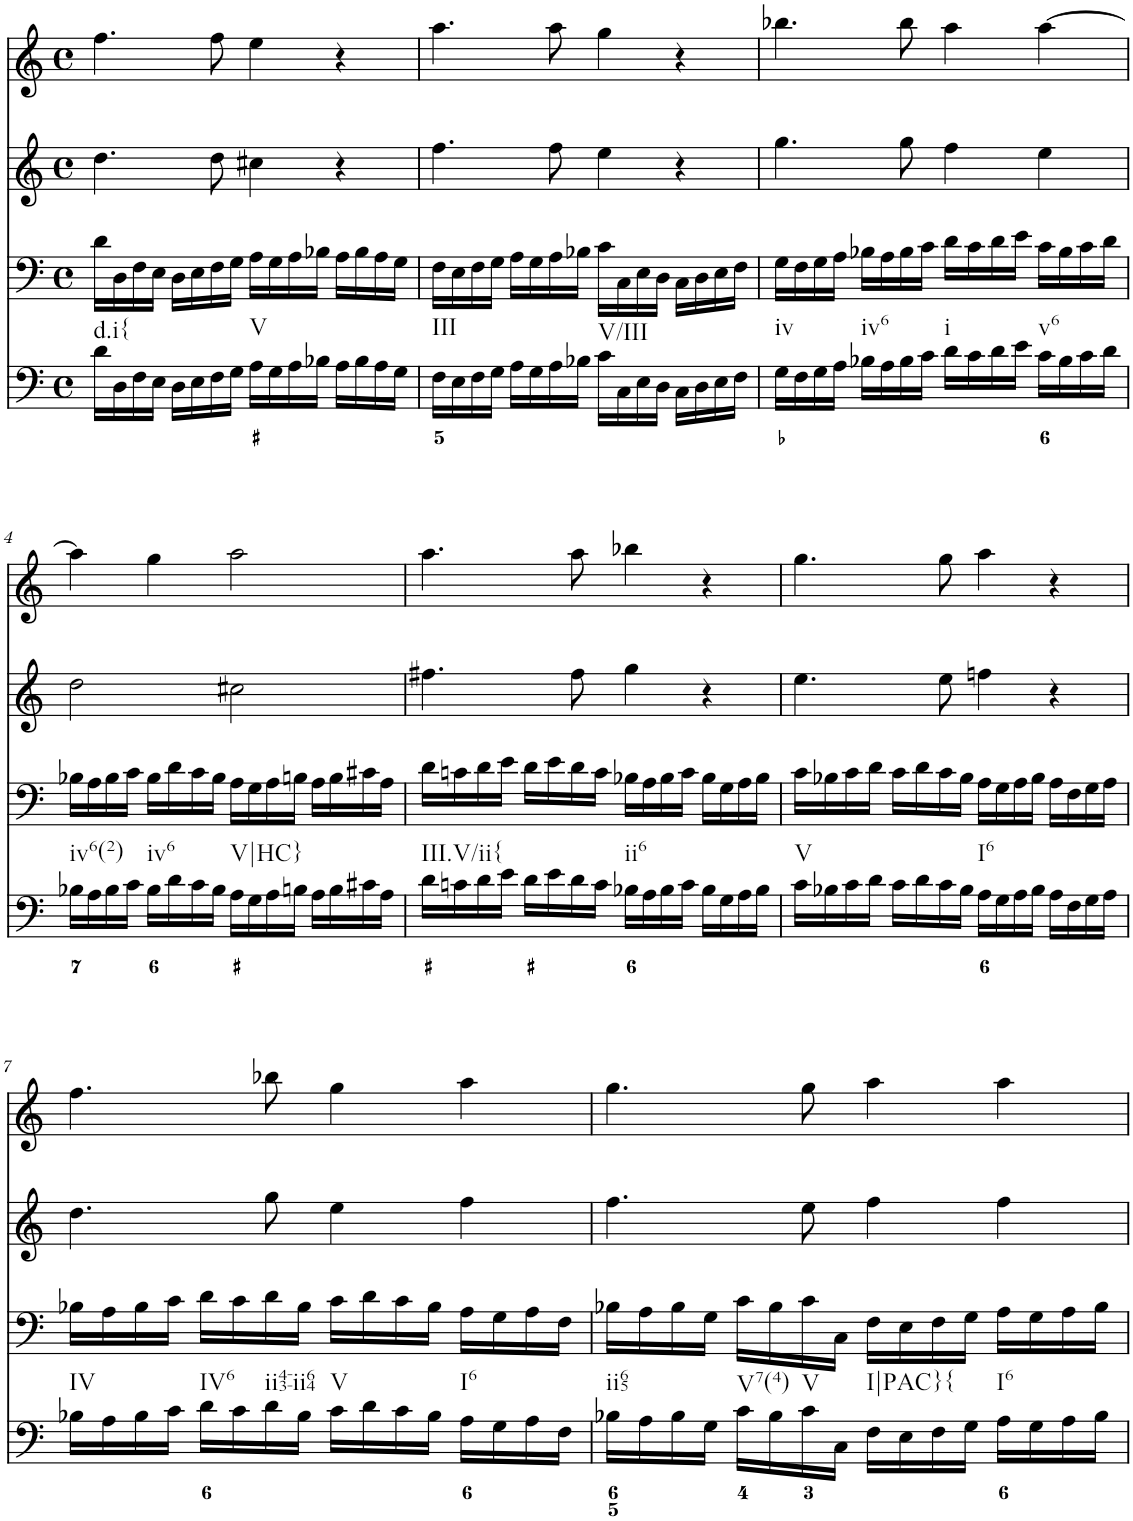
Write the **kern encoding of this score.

**kern	**kern	**kern	**kern
*part4	*part3	*part2	*part1
*staff4	*staff3	*staff2	*staff1
*I"Piano	*I"Piano	*I"Piano	*I"Piano
*I'Pno	*I'Pno	*I'Pno	*I'Pno
*clefF4	*clefF4	*clefG2	*clefG2
*k[]	*k[]	*k[]	*k[]
*M4/4	*M4/4	*M4/4	*M4/4
*met(c)	*met(c)	*met(c)	*met(c)
=1	=1	=1	=1
!	!LO:TX:b:t=d.i{	!	!
16d\LL	16d\LL	4.dd\	4.ff\
16D\	16D\	.	.
16F\	16F\	.	.
16E\JJ	16E\JJ	.	.
16D\LL	16D\LL	.	.
16E\	16E\	.	.
16F\	16F\	8dd\	8ff\
16G\JJ	16G\JJ	.	.
!	!LO:TX:b:t=V	!	!
16A\LL	16A\LL	4cc#X\	4ee\
16G\	16G\	.	.
16A\	16A\	.	.
16B-X\JJ	16B-X\JJ	.	.
16A\LL	16A\LL	4r	4r
16B-\	16B-\	.	.
16A\	16A\	.	.
16G\JJ	16G\JJ	.	.
=2	=2	=2	=2
!	!LO:TX:b:t=III	!	!
16F\LL	16F\LL	4.ff\	4.aa\
16E\	16E\	.	.
16F\	16F\	.	.
16G\JJ	16G\JJ	.	.
16A\LL	16A\LL	.	.
16G\	16G\	.	.
16A\	16A\	8ff\	8aa\
16B-X\JJ	16B-X\JJ	.	.
!	!LO:TX:b:t=V/III	!	!
16c\LL	16c\LL	4ee\	4gg\
16C\	16C\	.	.
16E\	16E\	.	.
16D\JJ	16D\JJ	.	.
16C\LL	16C\LL	4r	4r
16D\	16D\	.	.
16E\	16E\	.	.
16F\JJ	16F\JJ	.	.
=3	=3	=3	=3
!	!LO:TX:b:t=iv	!	!
16G\LL	16G\LL	4.gg\	4.bb-X\
16F\	16F\	.	.
16G\	16G\	.	.
16A\JJ	16A\JJ	.	.
!	!LO:TX:b:t=iv6	!	!
16B-X\LL	16B-X\LL	.	.
16A\	16A\	.	.
16B-\	16B-\	8gg\	8bb-\
16c\JJ	16c\JJ	.	.
!	!LO:TX:b:t=i	!	!
16d\LL	16d\LL	4ff\	4aa\
16c\	16c\	.	.
16d\	16d\	.	.
16e\JJ	16e\JJ	.	.
!	!LO:TX:b:t=v6	!	!
16c\LL	16c\LL	4ee\	[4aa\
16B-\	16B-\	.	.
16c\	16c\	.	.
16d\JJ	16d\JJ	.	.
!!LO:LB:g=z
=4	=4	=4	=4
!	!LO:TX:b:t=iv6(2)	!	!
16B-X\LL	16B-X\LL	2dd\	4aa\]
16A\	16A\	.	.
16B-\	16B-\	.	.
16c\JJ	16c\JJ	.	.
!	!LO:TX:b:t=iv6	!	!
16B-\LL	16B-\LL	.	4gg\
16d\	16d\	.	.
16c\	16c\	.	.
16B-\JJ	16B-\JJ	.	.
!	!LO:TX:b:t=V|HC}	!	!
16A\LL	16A\LL	2cc#X\	2aa\
16G\	16G\	.	.
16A\	16A\	.	.
16Bn\JJ	16Bn\JJ	.	.
16A\LL	16A\LL	.	.
16B\	16B\	.	.
16c#X\	16c#X\	.	.
16A\JJ	16A\JJ	.	.
=5	=5	=5	=5
!	!LO:TX:b:t=III.V/ii{	!	!
16d\LL	16d\LL	4.ff#X\	4.aa\
16cn\	16cn\	.	.
16d\	16d\	.	.
16e\JJ	16e\JJ	.	.
16d\LL	16d\LL	.	.
16e\	16e\	.	.
16d\	16d\	8ff#\	8aa\
16c\JJ	16c\JJ	.	.
!	!LO:TX:b:t=ii6	!	!
16B-X\LL	16B-X\LL	4gg\	4bb-X\
16A\	16A\	.	.
16B-\	16B-\	.	.
16c\JJ	16c\JJ	.	.
16B-\LL	16B-\LL	4r	4r
16G\	16G\	.	.
16A\	16A\	.	.
16B-\JJ	16B-\JJ	.	.
=6	=6	=6	=6
!	!LO:TX:b:t=V	!	!
16c\LL	16c\LL	4.ee\	4.gg\
16B-X\	16B-X\	.	.
16c\	16c\	.	.
16d\JJ	16d\JJ	.	.
16c\LL	16c\LL	.	.
16d\	16d\	.	.
16c\	16c\	8ee\	8gg\
16B-\JJ	16B-\JJ	.	.
!	!LO:TX:b:t=I6	!	!
16A\LL	16A\LL	4ffn\	4aa\
16G\	16G\	.	.
16A\	16A\	.	.
16B-\JJ	16B-\JJ	.	.
16A\LL	16A\LL	4r	4r
16F\	16F\	.	.
16G\	16G\	.	.
16A\JJ	16A\JJ	.	.
!!LO:LB:g=z
=7	=7	=7	=7
!	!LO:TX:b:t=IV	!	!
16B-X\LL	16B-X\LL	4.dd\	4.ff\
16A\	16A\	.	.
16B-\	16B-\	.	.
16c\JJ	16c\JJ	.	.
!	!LO:TX:b:t=IV6	!	!
16d\LL	16d\LL	.	.
16c\	16c\	.	.
!	!LO:TX:b:t=ii43-ii64	!	!
16d\	16d\	8gg\	8bb-X\
16B-\JJ	16B-\JJ	.	.
!	!LO:TX:b:t=V	!	!
16c\LL	16c\LL	4ee\	4gg\
16d\	16d\	.	.
16c\	16c\	.	.
16B-\JJ	16B-\JJ	.	.
!	!LO:TX:b:t=I6	!	!
16A\LL	16A\LL	4ff\	4aa\
16G\	16G\	.	.
16A\	16A\	.	.
16F\JJ	16F\JJ	.	.
=8	=8	=8	=8
!	!LO:TX:b:t=ii65	!	!
16B-X\LL	16B-X\LL	4.ff\	4.gg\
16A\	16A\	.	.
16B-\	16B-\	.	.
16G\JJ	16G\JJ	.	.
!	!LO:TX:b:t=V7(4)	!	!
16c\LL	16c\LL	.	.
16B-\	16B-\	.	.
!	!LO:TX:b:t=V	!	!
16c\	16c\	8ee\	8gg\
16C\JJ	16C\JJ	.	.
!	!LO:TX:b:t=I|PAC}{	!	!
16F\LL	16F\LL	4ff\	4aa\
16E\	16E\	.	.
16F\	16F\	.	.
16G\JJ	16G\JJ	.	.
!	!LO:TX:b:t=I6	!	!
16A\LL	16A\LL	4ff\	4aa\
16G\	16G\	.	.
16A\	16A\	.	.
16B-\JJ	16B-\JJ	.	.
=	=	=	=
*-	*-	*-	*-
